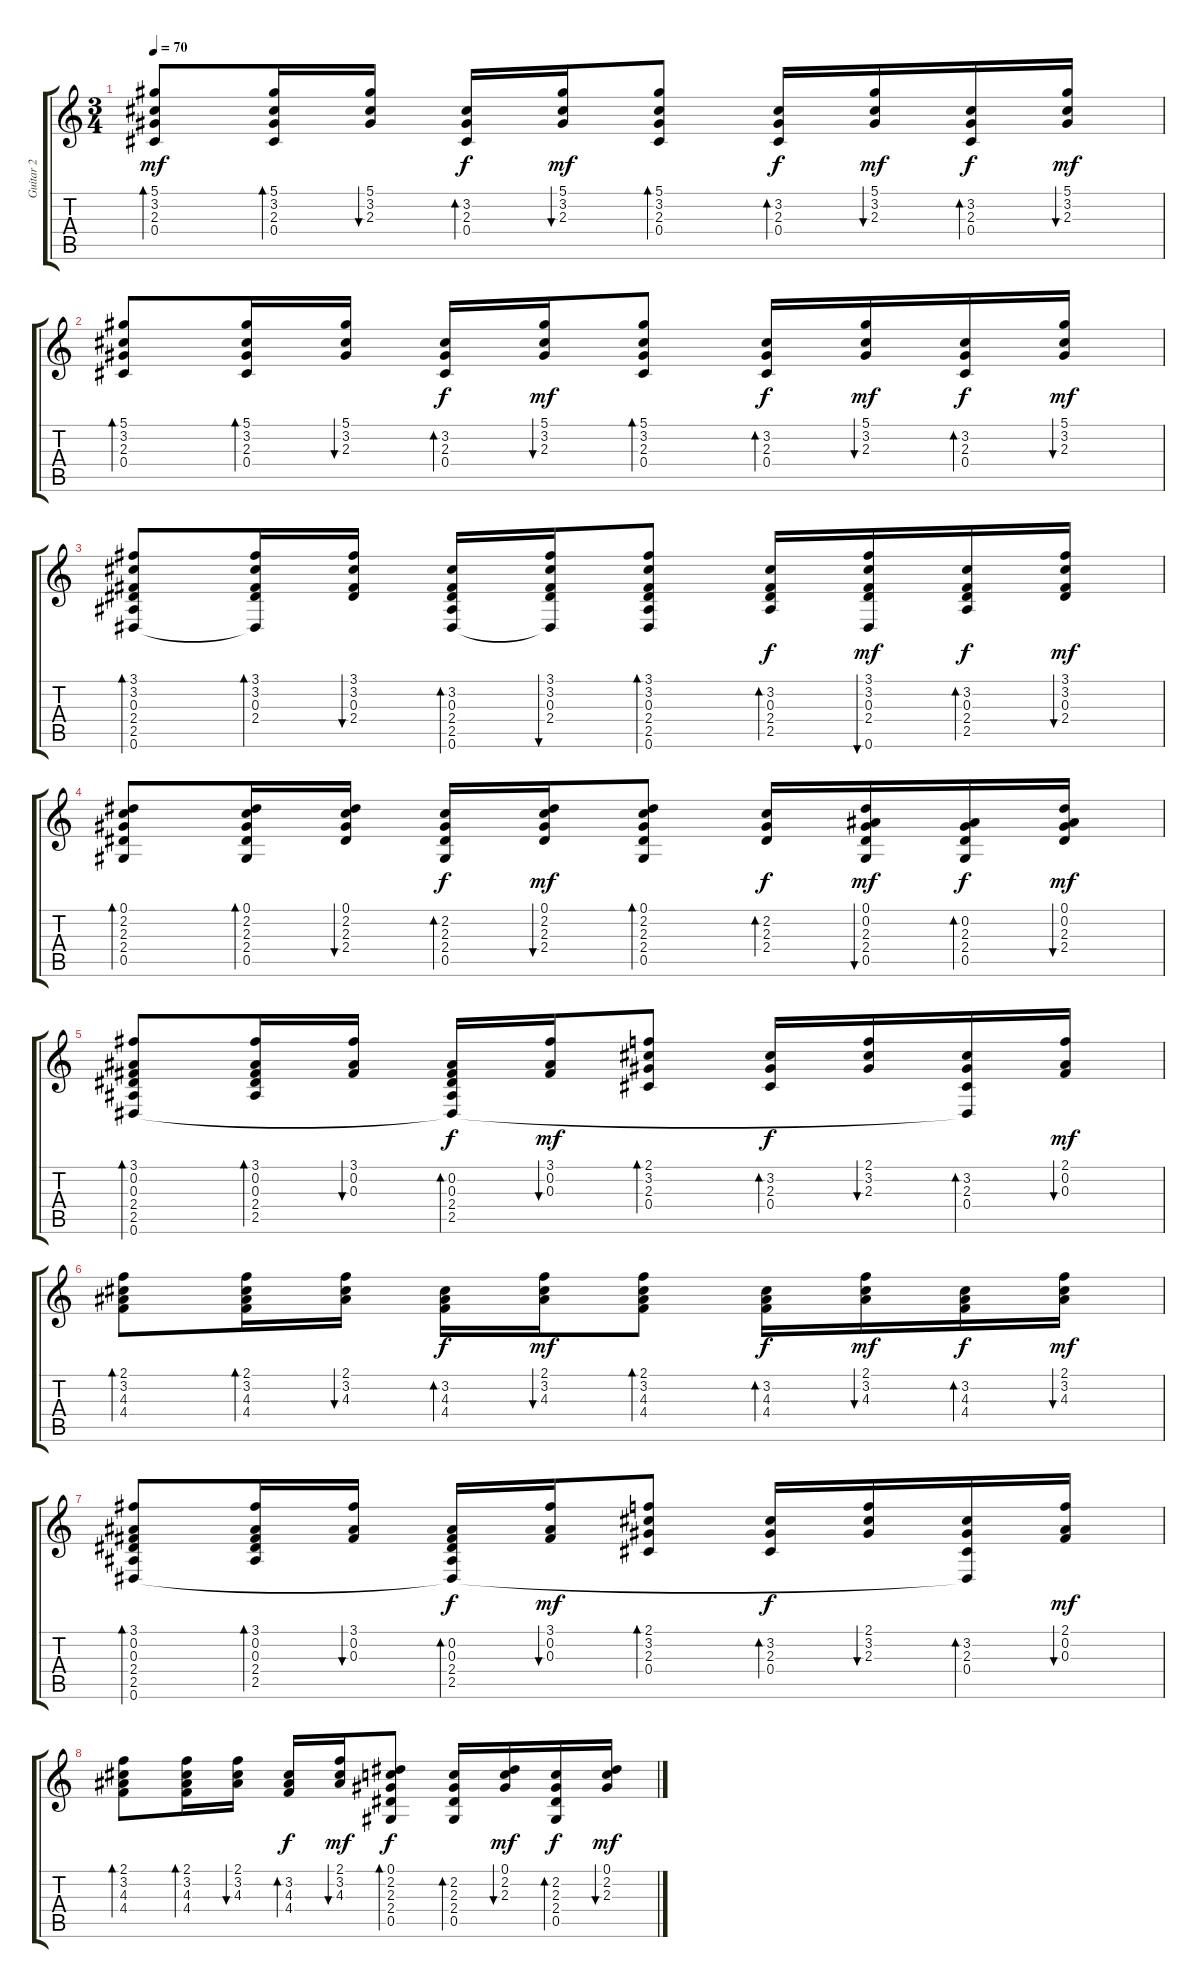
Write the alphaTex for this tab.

\track ("Guitar 2" "Guitar 2") {instrument overdrivenguitar}
\staff {score tabs}
\tuning (Eb4 Bb3 Gb3 Db3 Ab2 Eb2) {hide}
\ts (3 4)
\tempo 70
\clef g2
\ks c
(5.1 3.2 2.3 0.4).8{bd 30 dy mf instrument acousticguitarsteel} (5.1 3.2 2.3 0.4).16{bd 30} (5.1 3.2 2.3).16{bu 30} (3.2 2.3 0.4).16{bd 30 dy f} (5.1 3.2 2.3).16{bu 30 dy mf} (5.1 3.2 2.3 0.4).8{bd 30} (3.2 2.3 0.4).16{bd 30 dy f} (5.1 3.2 2.3).16{bu 30 dy mf} (3.2 2.3 0.4).16{bd 30 dy f} (5.1 3.2 2.3).16{bu 30 dy mf} |
(5.1 3.2 2.3 0.4).8{bd 30 instrument acousticguitarsteel} (5.1 3.2 2.3 0.4).16{bd 30} (5.1 3.2 2.3).16{bu 30} (3.2 2.3 0.4).16{bd 30 dy f} (5.1 3.2 2.3).16{bu 30 dy mf} (5.1 3.2 2.3 0.4).8{bd 30} (3.2 2.3 0.4).16{bd 30 dy f} (5.1 3.2 2.3).16{bu 30 dy mf} (3.2 2.3 0.4).16{bd 30 dy f} (5.1 3.2 2.3).16{bu 30 dy mf} |
(3.1 3.2 0.3 2.4 2.5 0.6).8{bd 30 instrument acousticguitarsteel} (3.1 3.2 0.3 2.4 0.6{t}).16{bd 30} (3.1 3.2 0.3 2.4).16{bu 30} (3.2 0.3 2.4 2.5 0.6).16{bd 30} (3.1 3.2 0.3 2.4 0.6{t}).16{bu 30} (3.1 3.2 0.3 2.4 2.5 0.6).8{bd 30} (3.2 0.3 2.4 2.5).16{bd 30 dy f} (3.1 3.2 0.3 2.4 0.6).16{bu 30 dy mf} (3.2 0.3 2.4 2.5).16{bd 30 dy f} (3.1 3.2 0.3 2.4).16{bu 30 dy mf} |
(0.1 2.2 2.3 2.4 0.5).8{bd 30 instrument acousticguitarsteel} (0.1 2.2 2.3 2.4 0.5).16{bd 30} (0.1 2.2 2.3 2.4).16{bu 30} (2.2 2.3 2.4 0.5).16{bd 30 dy f} (0.1 2.2 2.3 2.4).16{bu 30 dy mf} (0.1 2.2 2.3 2.4 0.5).8{bd 30} (2.2 2.3 2.4).16{bd 30 dy f} (0.1 0.2 2.3 2.4 0.5).16{bu 30 dy mf} (0.2 2.3 2.4 0.5).16{bd 30 dy f} (0.1 0.2 2.3 2.4).16{bu 30 dy mf} |
(3.1 0.2 0.3 2.4 2.5 0.6).8{bd 30 instrument acousticguitarsteel} (3.1 0.2 0.3 2.4 2.5).16{bd 30} (3.1 0.2 0.3).16{bu 30} (0.2 0.3 2.4 2.5 0.6{t}).16{bd 30 dy f} (3.1 0.2 0.3).16{bu 30 dy mf} (2.1 3.2 2.3 0.4).8{bd 30} (3.2 2.3 0.4).16{bd 30 dy f} (2.1 3.2 2.3).16{bu 30} (3.2 2.3 0.4 0.6{t}).16{bd 30} (2.1 0.2 0.3).16{bu 30 dy mf} |
(2.1 3.2 4.3 4.4).8{bd 30 instrument acousticguitarsteel} (2.1 3.2 4.3 4.4).16{bd 30} (2.1 3.2 4.3).16{bu 30} (3.2 4.3 4.4).16{bd 30 dy f} (2.1 3.2 4.3).16{bu 30 dy mf} (2.1 3.2 4.3 4.4).8{bd 30} (3.2 4.3 4.4).16{bd 30 dy f} (2.1 3.2 4.3).16{bu 30 dy mf} (3.2 4.3 4.4).16{bd 30 dy f} (2.1 3.2 4.3).16{bu 30 dy mf} |
(3.1 0.2 0.3 2.4 2.5 0.6).8{bd 30 instrument acousticguitarsteel} (3.1 0.2 0.3 2.4 2.5).16{bd 30} (3.1 0.2 0.3).16{bu 30} (0.2 0.3 2.4 2.5 0.6{t}).16{bd 30 dy f} (3.1 0.2 0.3).16{bu 30 dy mf} (2.1 3.2 2.3 0.4).8{bd 30} (3.2 2.3 0.4).16{bd 30 dy f} (2.1 3.2 2.3).16{bu 30} (3.2 2.3 0.4 0.6{t}).16{bd 30} (2.1 0.2 0.3).16{bu 30 dy mf} |
(2.1 3.2 4.3 4.4).8{bd 30 instrument acousticguitarsteel} (2.1 3.2 4.3 4.4).16{bd 30} (2.1 3.2 4.3).16{bu 30} (3.2 4.3 4.4).16{bd 30 dy f} (2.1 3.2 4.3).16{bu 30 dy mf} (0.1 2.2 2.3 2.4 0.5).8{bd 30 dy f} (2.2 2.3 2.4 0.5).16{bd 30} (0.1 2.2 2.3).16{bu 30 dy mf} (2.2 2.3 2.4 0.5).16{bd 30 dy f} (0.1 2.2 2.3).16{bu 30 dy mf}
